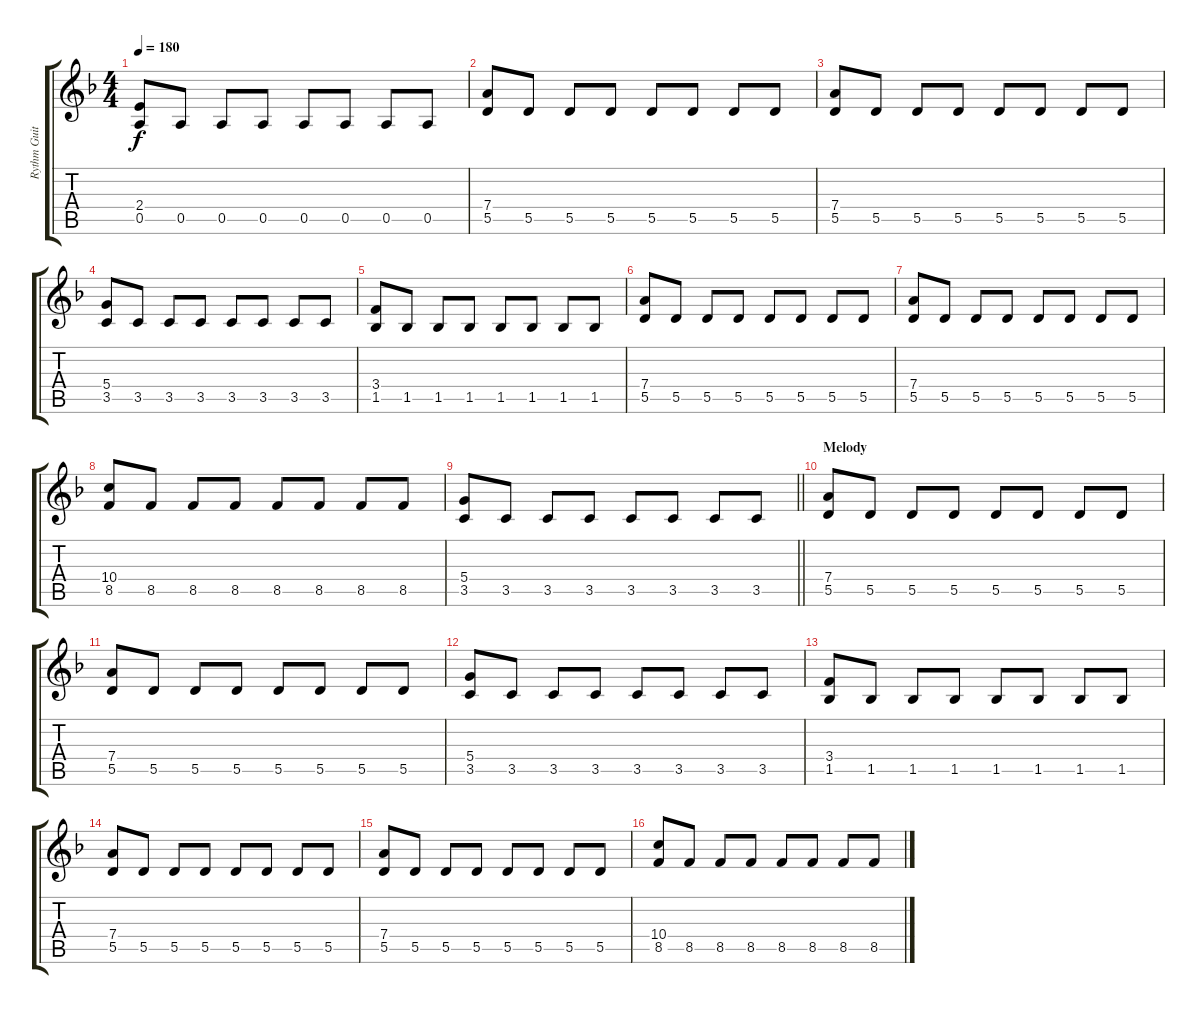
\track ("Rythm Guitar" "Rythm Guit") {instrument distortionguitar}
\staff {score tabs}
\tuning (E4 B3 G3 D3 A2 E2) {hide}
\ts (4 4)
\tempo 180
\clef g2
\ks dminor
(2.4 0.5).8{dy f} 0.5.8 0.5.8 0.5.8 0.5.8 0.5.8 0.5.8 0.5.8 |
(7.4 5.5).8 5.5.8 5.5.8 5.5.8 5.5.8 5.5.8 5.5.8 5.5.8 |
(7.4 5.5).8 5.5.8 5.5.8 5.5.8 5.5.8 5.5.8 5.5.8 5.5.8 |
(5.4 3.5).8 3.5.8 3.5.8 3.5.8 3.5.8 3.5.8 3.5.8 3.5.8 |
(3.4 1.5).8 1.5.8 1.5.8 1.5.8 1.5.8 1.5.8 1.5.8 1.5.8 |
(7.4 5.5).8 5.5.8 5.5.8 5.5.8 5.5.8 5.5.8 5.5.8 5.5.8 |
(7.4 5.5).8 5.5.8 5.5.8 5.5.8 5.5.8 5.5.8 5.5.8 5.5.8 |
(10.4 8.5).8 8.5.8 8.5.8 8.5.8 8.5.8 8.5.8 8.5.8 8.5.8 |
\barLineRight lightlight
(5.4 3.5).8 3.5.8 3.5.8 3.5.8 3.5.8 3.5.8 3.5.8 3.5.8 |
\section ("" "Melody")
(7.4 5.5).8 5.5.8 5.5.8 5.5.8 5.5.8 5.5.8 5.5.8 5.5.8 |
(7.4 5.5).8 5.5.8 5.5.8 5.5.8 5.5.8 5.5.8 5.5.8 5.5.8 |
(5.4 3.5).8 3.5.8 3.5.8 3.5.8 3.5.8 3.5.8 3.5.8 3.5.8 |
(3.4 1.5).8 1.5.8 1.5.8 1.5.8 1.5.8 1.5.8 1.5.8 1.5.8 |
(7.4 5.5).8 5.5.8 5.5.8 5.5.8 5.5.8 5.5.8 5.5.8 5.5.8 |
(7.4 5.5).8 5.5.8 5.5.8 5.5.8 5.5.8 5.5.8 5.5.8 5.5.8 |
(10.4 8.5).8 8.5.8 8.5.8 8.5.8 8.5.8 8.5.8 8.5.8 8.5.8
